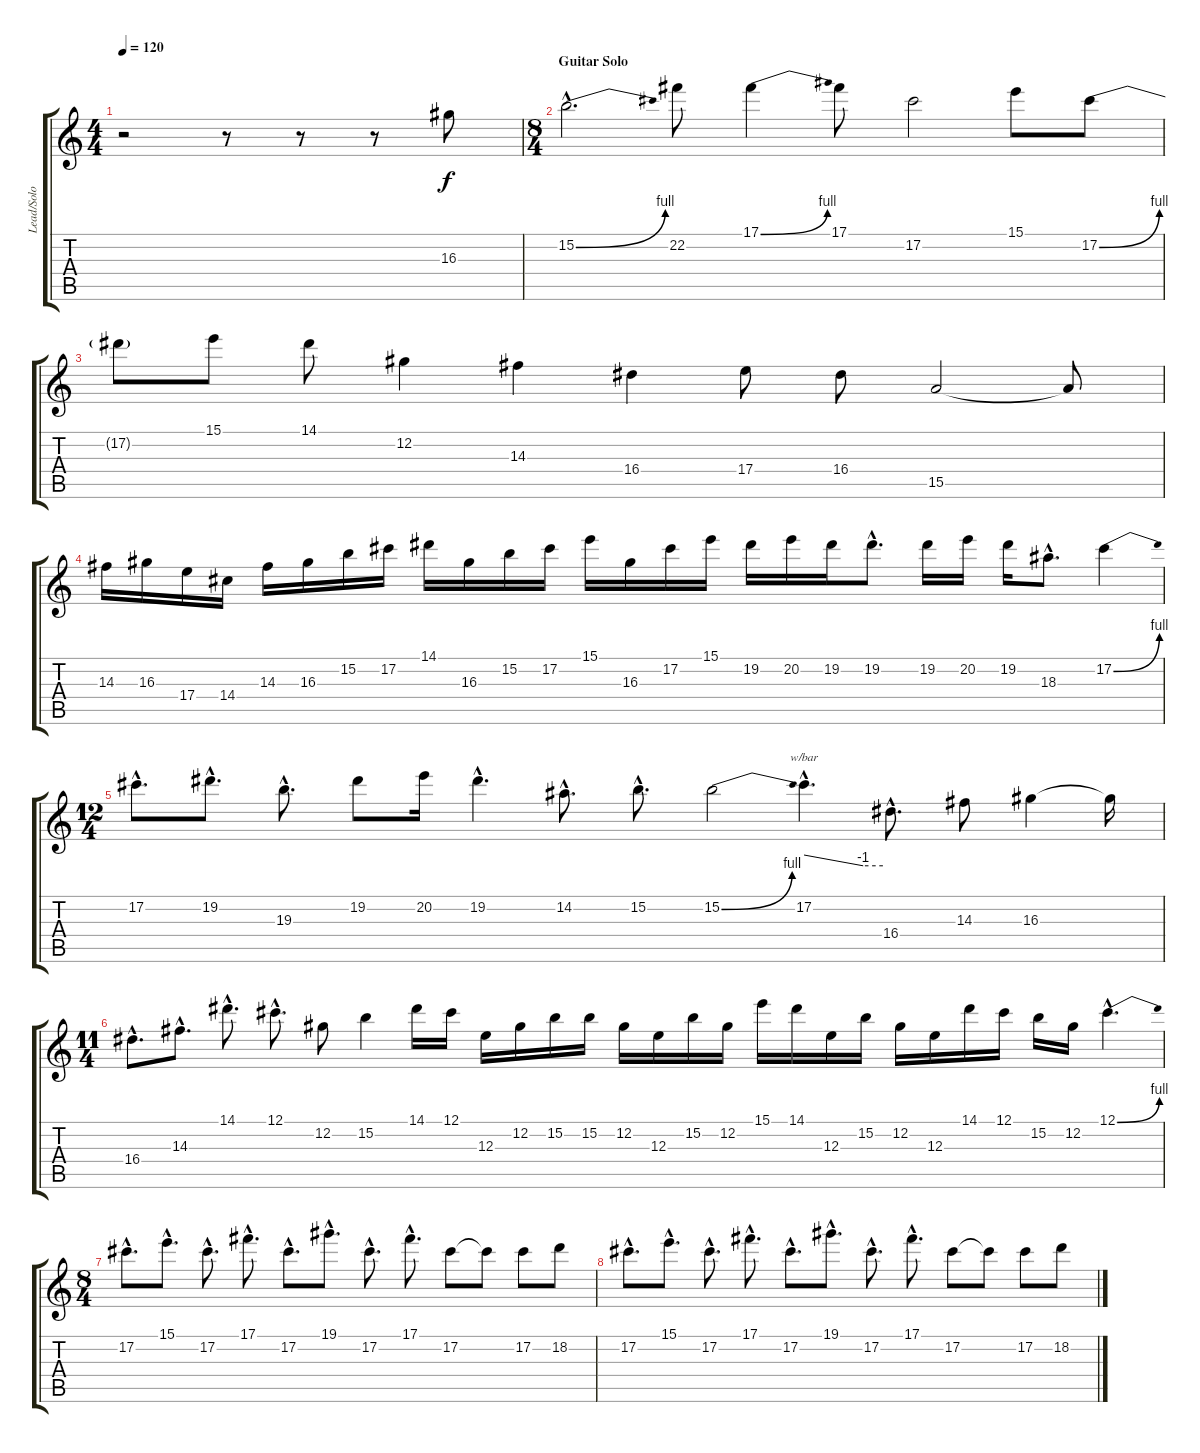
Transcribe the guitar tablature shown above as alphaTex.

\track ("Lead/Solo" "Lead/Solo") {instrument overdrivenguitar}
\staff {score tabs}
\tuning (Db4 Ab3 E3 B2 Gb2 B1) {hide}
\ts (4 4)
\tempo 120
\clef g2
\ks c
r.2{dy f} r.8 r.8 r.8 16.3.8 |
\ts (8 4)
\section ("" "Guitar Solo")
15.2{be (bend 0 0 60 4) hac}.2{d} 22.2.8 17.1{be (bend 0 0 60 4)}.4 17.1.8 17.2.2 15.1.8 17.2{be (bend 0 0 60 4)}.8 |
17.2{t}.8 15.1.8 14.1.8 12.2.4 14.3.4 16.4.4 17.4.8 16.4.8 15.5.2 15.5{t}.8 |
14.3.16 16.3.16 17.4.16 14.4.16 14.3.16 16.3.16 15.2.16 17.2.16 14.1.16 16.3.16 15.2.16 17.2.16 15.1.16 16.3.16 17.2.16 15.1.16 19.2.16 20.2.16 19.2.16 19.2{hac}.8{d} 19.2.16 20.2.16 19.2.16 18.3{hac}.8{d} 17.2{be (bend 0 0 60 4)}.4 |
\ts (12 4)
17.2{hac}.8{d} 19.2{hac}.8{d} 19.3{hac}.8{d} 19.2.8 20.2.16 19.2{hac}.4{d} 14.2{hac}.8{d} 15.2{hac}.8{d} 15.2{be (bend 0 0 60 4)}.2 17.2{hac}.4{d tbe (custom default 0 0 45 -4 60 -4)} 16.4{hac}.8{d} 14.3.8 16.3.4 16.3{t}.16 |
\ts (11 4)
16.4{hac}.8{d} 14.3{hac}.8{d} 14.1{hac}.8{d} 12.1{hac}.8{d} 12.2.8 15.2.4 14.1.16 12.1.16 12.3.16 12.2.16 15.2.16 15.2.16 12.2.16 12.3.16 15.2.16 12.2.16 15.1.16 14.1.16 12.3.16 15.2.16 12.2.16 12.3.16 14.1.16 12.1.16 15.2.16 12.2.16 12.1{be (bend 0 0 60 4) hac}.4{d} |
\ts (8 4)
17.2{hac}.8{d} 15.1{hac}.8{d} 17.2{hac}.8{d} 17.1{hac}.8{d} 17.2{hac}.8{d} 19.1{hac}.8{d} 17.2{hac}.8{d} 17.1{hac}.8{d} 17.2.8 17.2{t}.8 17.2.8 18.2.8 |
17.2{hac}.8{d} 15.1{hac}.8{d} 17.2{hac}.8{d} 17.1{hac}.8{d} 17.2{hac}.8{d} 19.1{hac}.8{d} 17.2{hac}.8{d} 17.1{hac}.8{d} 17.2.8 17.2{t}.8 17.2.8 18.2.8
